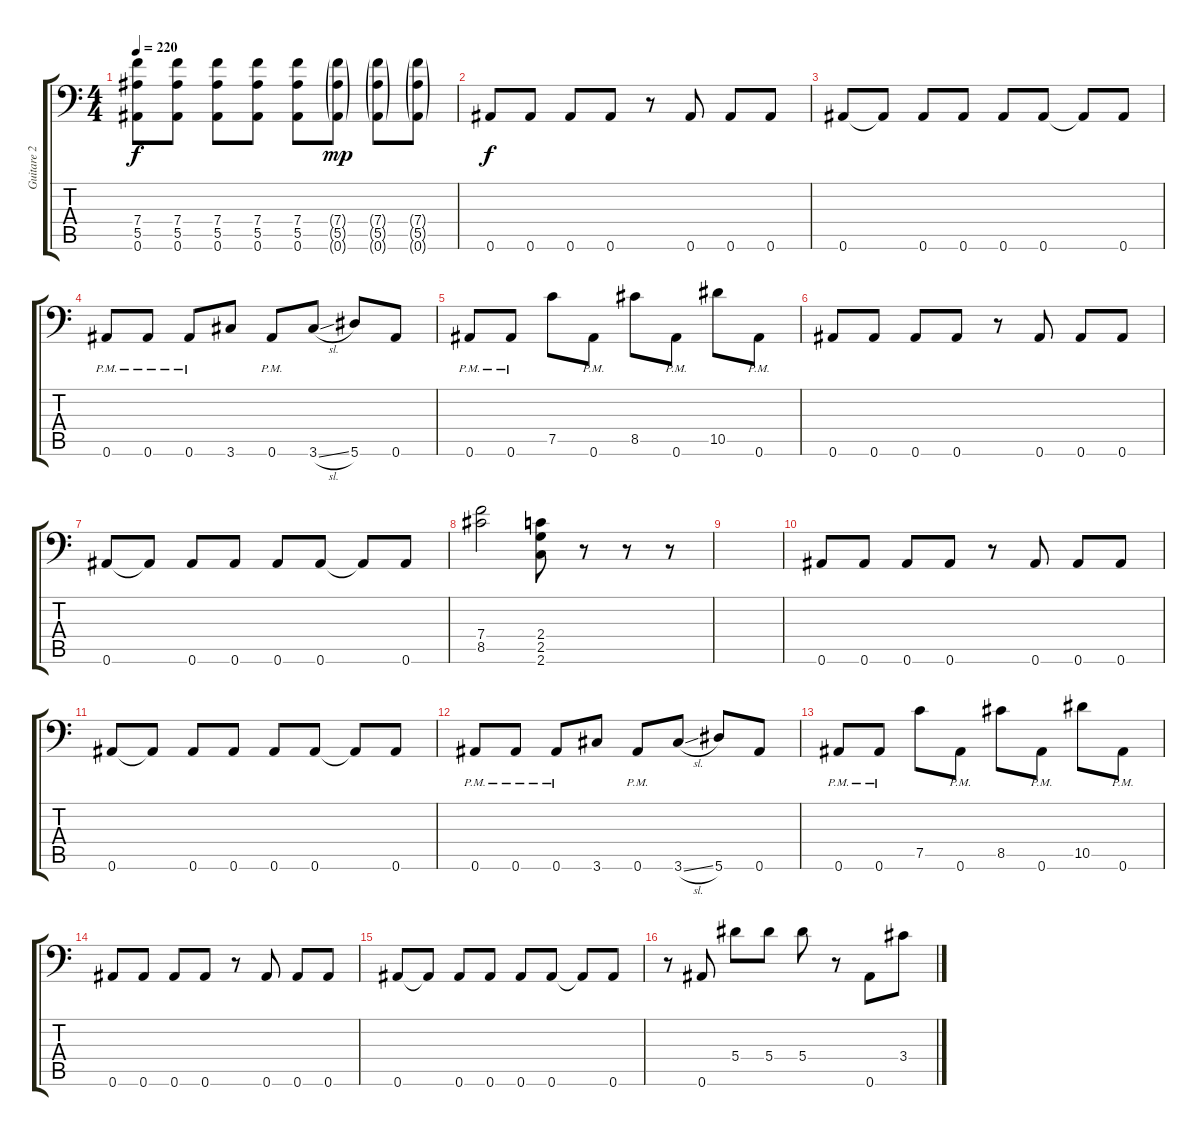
\track ("Guitare 2" "Guitare 2") {instrument distortionguitar}
\staff {score tabs}
\tuning (C4 G3 Eb3 Bb2 F2 Bb1) {hide}
\ts (4 4)
\tempo 220
\clef f4
\ks c
(7.4 5.5 0.6).8{dy f} (7.4 5.5 0.6).8 (7.4 5.5 0.6).8 (7.4 5.5 0.6).8 (7.4 5.5 0.6).8 (7.4{g} 5.5{g} 0.6{g}).8{dy mp} (7.4{g} 5.5{g} 0.6{g}).8 (7.4{g} 5.5{g} 0.6{g}).8 |
0.6.8{dy f} 0.6.8 0.6.8 0.6.8 r.8 0.6.8 0.6.8 0.6.8 |
0.6.8 0.6{t}.8 0.6.8 0.6.8 0.6.8 0.6.8 0.6{t}.8 0.6.8 |
0.6{pm}.8 0.6{pm}.8 0.6{pm}.8 3.6.8 0.6{pm}.8 3.6{sl}.8 5.6.8 0.6.8 |
0.6{pm}.8 0.6{pm}.8 7.5.8 0.6{pm}.8 8.5.8 0.6{pm}.8 10.5.8 0.6{pm}.8 |
0.6.8 0.6.8 0.6.8 0.6.8 r.8 0.6.8 0.6.8 0.6.8 |
0.6.8 0.6{t}.8 0.6.8 0.6.8 0.6.8 0.6.8 0.6{t}.8 0.6.8 |
(7.4 8.5).2 (2.4 2.5 2.6).8 r.8 r.8 r.8 |
|
0.6.8 0.6.8 0.6.8 0.6.8 r.8 0.6.8 0.6.8 0.6.8 |
0.6.8 0.6{t}.8 0.6.8 0.6.8 0.6.8 0.6.8 0.6{t}.8 0.6.8 |
0.6{pm}.8 0.6{pm}.8 0.6{pm}.8 3.6.8 0.6{pm}.8 3.6{sl}.8 5.6.8 0.6.8 |
0.6{pm}.8 0.6{pm}.8 7.5.8 0.6{pm}.8 8.5.8 0.6{pm}.8 10.5.8 0.6{pm}.8 |
0.6.8 0.6.8 0.6.8 0.6.8 r.8 0.6.8 0.6.8 0.6.8 |
0.6.8 0.6{t}.8 0.6.8 0.6.8 0.6.8 0.6.8 0.6{t}.8 0.6.8 |
r.8 0.6.8 5.4.8 5.4.8 5.4.8 r.8 0.6.8 3.4.8
